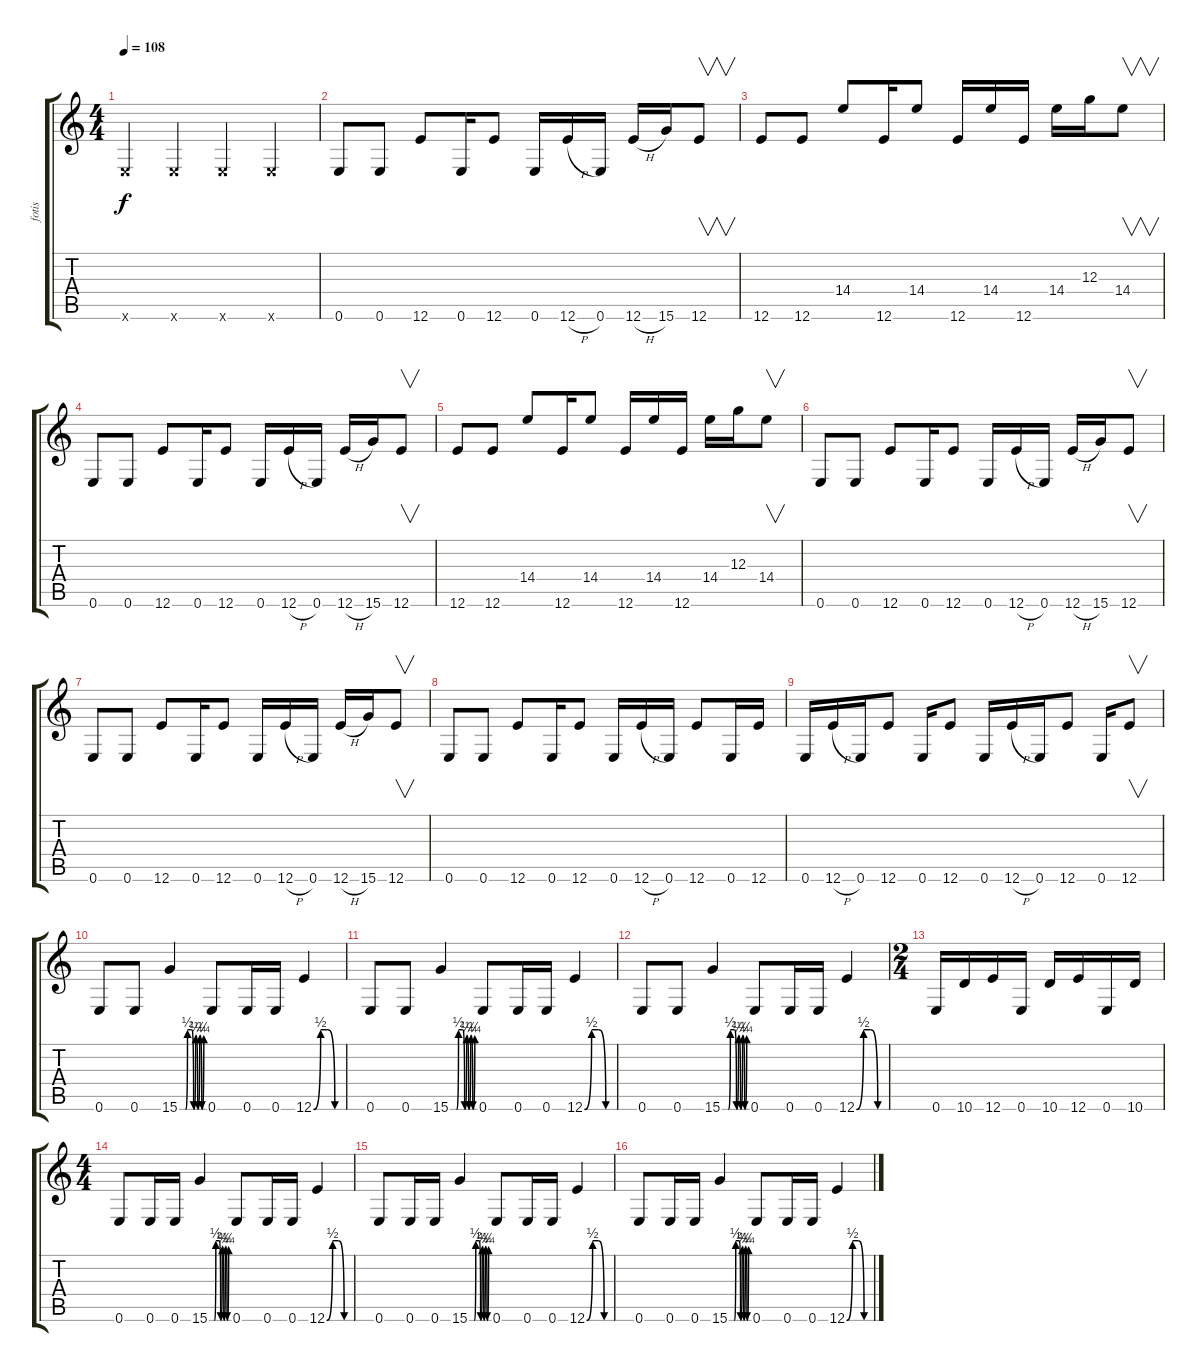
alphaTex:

\track ("fotis" "fotis") {instrument overdrivenguitar}
\staff {score tabs}
\tuning (E4 B3 G3 D3 A2 E2) {hide}
\ts (4 4)
\tempo 108
\clef g2
\ks c
0.6{x}.4{dy f instrument overdrivenguitar} 0.6{x}.4 0.6{x}.4 0.6{x}.4 |
0.6.8 0.6.8 12.6.8 0.6.16 12.6.8 0.6.16 12.6{h}.16 0.6.16 12.6{h}.16 15.6.16 12.6.8{v} |
12.6.8 12.6.8 14.4.8 12.6.16 14.4.8 12.6.16 14.4.16 12.6.16 14.4.16 12.3.16 14.4.8{v} |
0.6.8 0.6.8 12.6.8 0.6.16 12.6.8 0.6.16 12.6{h}.16 0.6.16 12.6{h}.16 15.6.16 12.6.8{v} |
12.6.8 12.6.8 14.4.8 12.6.16 14.4.8 12.6.16 14.4.16 12.6.16 14.4.16 12.3.16 14.4.8{v} |
0.6.8 0.6.8 12.6.8 0.6.16 12.6.8 0.6.16 12.6{h}.16 0.6.16 12.6{h}.16 15.6.16 12.6.8{v} |
0.6.8 0.6.8 12.6.8 0.6.16 12.6.8 0.6.16 12.6{h}.16 0.6.16 12.6{h}.16 15.6.16 12.6.8{v} |
0.6.8 0.6.8 12.6.8 0.6.16 12.6.8 0.6.16 12.6{h}.16 0.6.16 12.6.8 0.6.16 12.6.16 |
0.6.16 12.6{h}.16 0.6.16 12.6.8 0.6.16 12.6.8 0.6.16 12.6{h}.16 0.6.16 12.6.8 0.6.16 12.6.8{v} |
0.6.8 0.6.8 15.6{be (custom 0 0 10 0 15 0 20 2 30 2 35 0 40 1 45 0 50 1 55 0 60 1)}.4 0.6.8 0.6.16 0.6.16 12.6{be (custom 0 0 15 2 30 2 45 0 60 0)}.4 |
0.6.8 0.6.8 15.6{be (custom 0 0 10 0 15 0 20 2 30 2 35 0 40 1 45 0 50 1 55 0 60 1)}.4 0.6.8 0.6.16 0.6.16 12.6{be (custom 0 0 15 2 30 2 45 0 60 0)}.4 |
0.6.8 0.6.8 15.6{be (custom 0 0 10 0 15 0 20 2 30 2 35 0 40 1 45 0 50 1 55 0 60 1)}.4 0.6.8 0.6.16 0.6.16 12.6{be (custom 0 0 15 2 30 2 45 0 60 0)}.4 |
\ts (2 4)
0.6.16 10.6.16 12.6.16 0.6.16 10.6.16 12.6.16 0.6.16 10.6.16 |
\ts (4 4)
0.6.8 0.6.16 0.6.16 15.6{be (custom 0 0 10 0 15 0 20 2 30 2 35 0 40 1 45 0 50 1 55 0 60 1)}.4 0.6.8 0.6.16 0.6.16 12.6{be (custom 0 0 15 2 30 2 45 0 60 0)}.4 |
0.6.8 0.6.16 0.6.16 15.6{be (custom 0 0 10 0 15 0 20 2 30 2 35 0 40 1 45 0 50 1 55 0 60 1)}.4 0.6.8 0.6.16 0.6.16 12.6{be (custom 0 0 15 2 30 2 45 0 60 0)}.4 |
0.6.8 0.6.16 0.6.16 15.6{be (custom 0 0 10 0 15 0 20 2 30 2 35 0 40 1 45 0 50 1 55 0 60 1)}.4 0.6.8 0.6.16 0.6.16 12.6{be (custom 0 0 15 2 30 2 45 0 60 0)}.4
